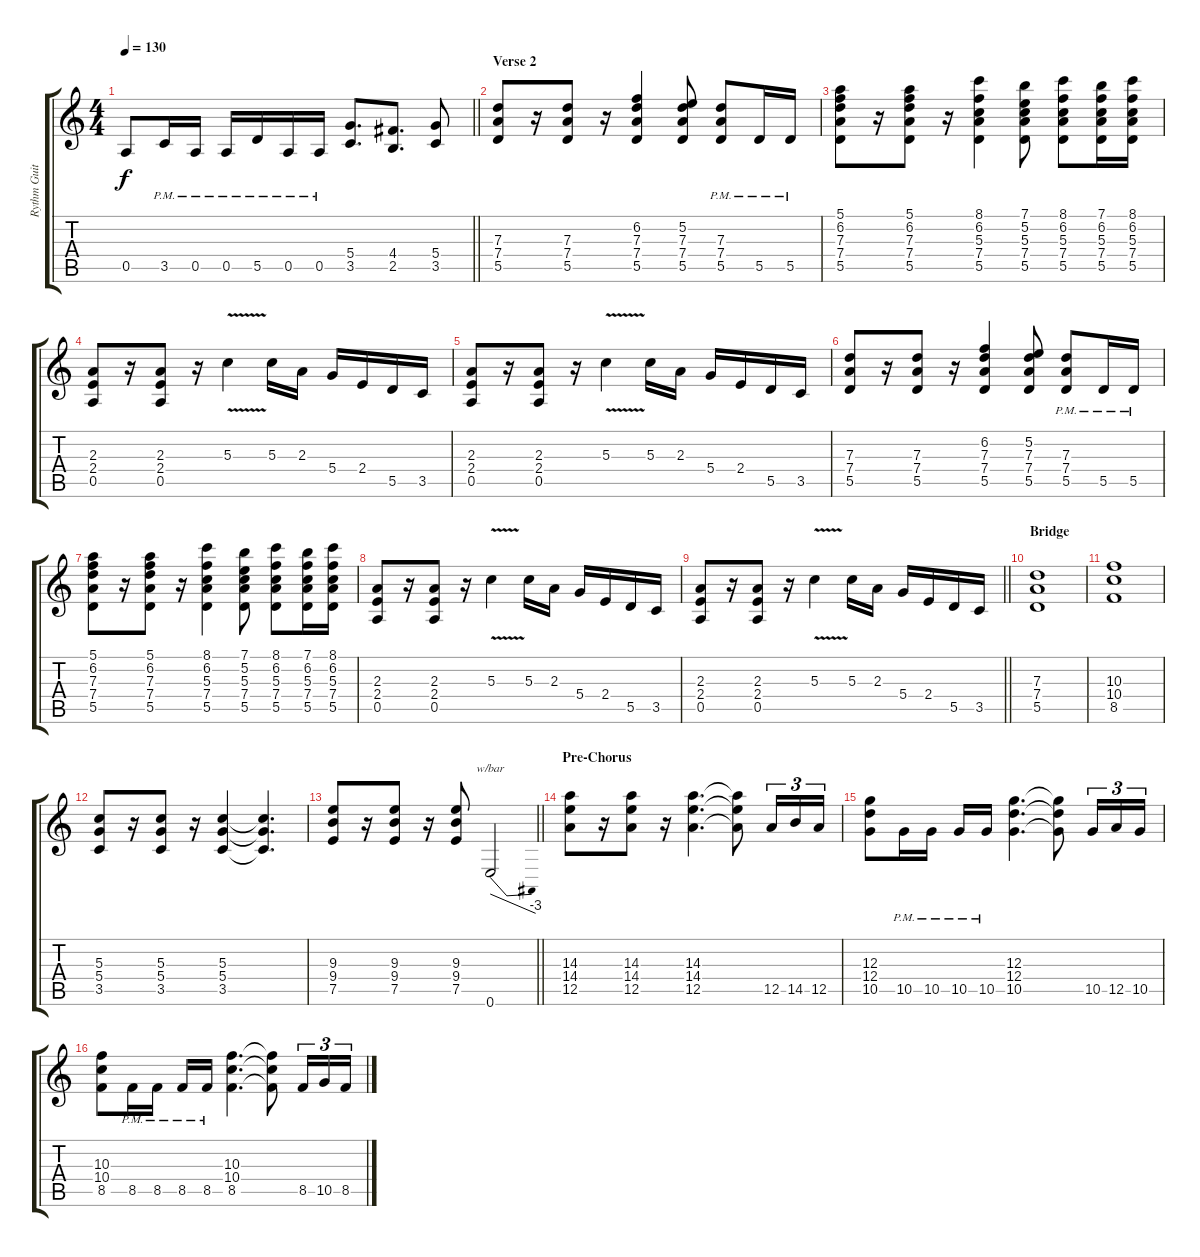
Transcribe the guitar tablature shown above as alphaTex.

\track ("Rythm Guitar" "Rythm Guit") {instrument distortionguitar}
\staff {score tabs}
\tuning (E4 B3 G3 D3 A2 E2) {hide}
\ts (4 4)
\tempo 130
\clef g2
\barLineRight lightlight
\ks c
0.5.8{dy f} 3.5{pm}.16 0.5{pm}.16 0.5{pm}.16 5.5{pm}.16 0.5{pm}.16 0.5{pm}.16 (5.4 3.5).8{d} (4.4 2.5).8{d} (5.4 3.5).8 |
\section ("" "Verse 2")
(7.3 7.4 5.5).8 r.16 (7.3 7.4 5.5).8 r.16 (6.2 7.3 7.4 5.5).4 (5.2 7.3 7.4 5.5).8 (7.3{pm} 7.4{pm} 5.5{pm}).8 5.5{pm}.16 5.5{pm}.16 |
(5.1 6.2 7.3 7.4 5.5).8 r.16 (5.1 6.2 7.3 7.4 5.5).8 r.16 (8.1 6.2 5.3 7.4 5.5).4 (7.1 5.2 5.3 7.4 5.5).8 (8.1 6.2 5.3 7.4 5.5).8 (7.1 6.2 5.3 7.4 5.5).16 (8.1 6.2 5.3 7.4 5.5).16 |
(2.3 2.4 0.5).8 r.16 (2.3 2.4 0.5).8 r.16 5.3{v}.4 5.3.16 2.3.16 5.4.16 2.4.16 5.5.16 3.5.16 |
(2.3 2.4 0.5).8 r.16 (2.3 2.4 0.5).8 r.16 5.3{v}.4 5.3.16 2.3.16 5.4.16 2.4.16 5.5.16 3.5.16 |
(7.3 7.4 5.5).8 r.16 (7.3 7.4 5.5).8 r.16 (6.2 7.3 7.4 5.5).4 (5.2 7.3 7.4 5.5).8 (7.3{pm} 7.4{pm} 5.5{pm}).8 5.5{pm}.16 5.5{pm}.16 |
(5.1 6.2 7.3 7.4 5.5).8 r.16 (5.1 6.2 7.3 7.4 5.5).8 r.16 (8.1 6.2 5.3 7.4 5.5).4 (7.1 5.2 5.3 7.4 5.5).8 (8.1 6.2 5.3 7.4 5.5).8 (7.1 6.2 5.3 7.4 5.5).16 (8.1 6.2 5.3 7.4 5.5).16 |
(2.3 2.4 0.5).8 r.16 (2.3 2.4 0.5).8 r.16 5.3{v}.4 5.3.16 2.3.16 5.4.16 2.4.16 5.5.16 3.5.16 |
\barLineRight lightlight
(2.3 2.4 0.5).8 r.16 (2.3 2.4 0.5).8 r.16 5.3{v}.4 5.3.16 2.3.16 5.4.16 2.4.16 5.5.16 3.5.16 |
\section ("" "Bridge")
(7.3 7.4 5.5).1 |
(10.3 10.4 8.5).1 |
(5.3 5.4 3.5).8 r.16 (5.3 5.4 3.5).8 r.16 (5.3 5.4 3.5).4 (5.3{t} 5.4{t} 3.5{t}).4{d} |
\barLineRight lightlight
(9.3 9.4 7.5).8 r.16 (9.3 9.4 7.5).8 r.16 (9.3 9.4 7.5).8 0.6.2{tbe (dive default 0 0 60 -12)} |
\section ("" "Pre-Chorus")
(14.3 14.4 12.5).8 r.16 (14.3 14.4 12.5).8 r.16 (14.3 14.4 12.5).4{d} (14.3{t} 14.4{t} 12.5{t}).8 12.5.16{tu (3 2)} 14.5.16{tu (3 2)} 12.5.16{tu (3 2)} |
(12.3 12.4 10.5).8 10.5{pm}.16 10.5{pm}.16 10.5{pm}.16 10.5{pm}.16 (12.3 12.4 10.5).4{d} (12.3{t} 12.4{t} 10.5{t}).8 10.5.16{tu (3 2)} 12.5.16{tu (3 2)} 10.5.16{tu (3 2)} |
(10.3 10.4 8.5).8 8.5{pm}.16 8.5{pm}.16 8.5{pm}.16 8.5{pm}.16 (10.3 10.4 8.5).4{d} (10.3{t} 10.4{t} 8.5{t}).8 8.5.16{tu (3 2)} 10.5.16{tu (3 2)} 8.5.16{tu (3 2)}
